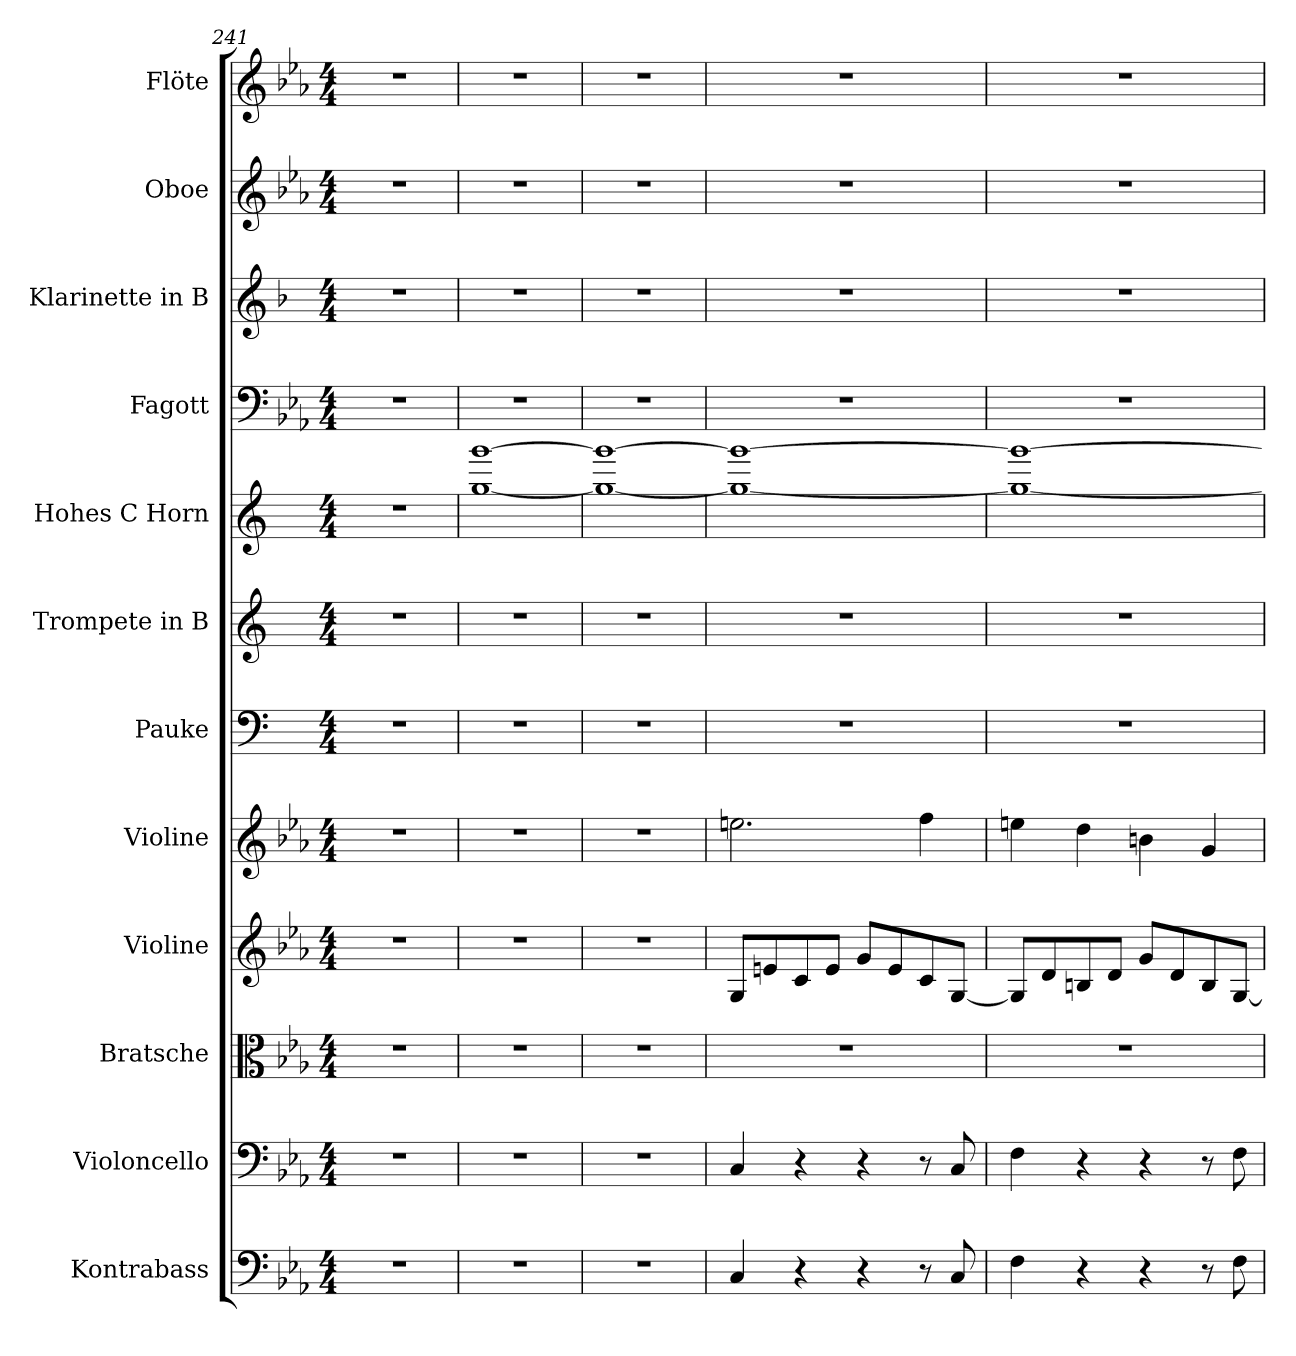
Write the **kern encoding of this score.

**kern	**kern	**kern	**kern	**kern	**kern	**kern	**kern	**kern	**kern	**kern	**kern
*part12	*part11	*part10	*part9	*part8	*part7	*part6	*part5	*part4	*part3	*part2	*part1
*staff12	*staff11	*staff10	*staff9	*staff8	*staff7	*staff6	*staff5	*staff4	*staff3	*staff2	*staff1
*I"Kontrabass	*I"Violoncello	*I"Bratsche	*I"Violine	*I"Violine	*I"Pauke	*I"Trompete in B	*I"Hohes C Horn	*I"Fagott	*I"Klarinette in B	*I"Oboe	*I"Flöte
*I'Kb.	*I'Vc.	*I'Bra.	*I'Vl.	*I'Vl.	*I'Pk.	*	*I'H. C Hn.	*I'Fgt.	*	*I'Ob.	*I'Fl.
*clefF4	*clefF4	*clefC3	*clefG2	*clefG2	*clefF4	*clefG2	*clefG2	*clefF4	*clefG2	*clefG2	*clefG2
*ITrd7c12	*	*	*	*	*	*ITrd1c2	*ITrd7c12	*	*ITrd1c2	*	*
*k[b-e-a-]	*k[b-e-a-]	*k[b-e-a-]	*k[b-e-a-]	*k[b-e-a-]	*k[]	*k[b-e-]	*k[]	*k[b-e-a-]	*k[b-e-a-]	*k[b-e-a-]	*k[b-e-a-]
*M4/4	*M4/4	*M4/4	*M4/4	*M4/4	*M4/4	*M4/4	*M4/4	*M4/4	*M4/4	*M4/4	*M4/4
=241	=241	=241	=241	=241	=241	=241	=241	=241	=241	=241	=241
1r	1r	1r	1r	1r	1r	1r	1r	1r	1r	1r	1r
=242	=242	=242	=242	=242	=242	=242	=242	=242	=242	=242	=242
1r	1r	1r	1r	1r	1r	1r	[1g [1gg	1r	1r	1r	1r
=243	=243	=243	=243	=243	=243	=243	=243	=243	=243	=243	=243
1r	1r	1r	1r	1r	1r	1r	1g_ 1gg_	1r	1r	1r	1r
=244	=244	=244	=244	=244	=244	=244	=244	=244	=244	=244	=244
4CC/	4C/	1r	8G/L	2.een\	1r	1r	1g_ 1gg_	1r	1r	1r	1r
.	.	.	8en/	.	.	.	.	.	.	.	.
4r	4r	.	8c/	.	.	.	.	.	.	.	.
.	.	.	8e/J	.	.	.	.	.	.	.	.
4r	4r	.	8g/L	.	.	.	.	.	.	.	.
.	.	.	8e/	.	.	.	.	.	.	.	.
8r	8r	.	8c/	4ff\	.	.	.	.	.	.	.
8CC/	8C/	.	[8G/J	.	.	.	.	.	.	.	.
!!LO:PB:g=z
=245	=245	=245	=245	=245	=245	=245	=245	=245	=245	=245	=245
4FF\	4F\	1r	8G/L]	4een\	1r	1r	1g_ 1gg_	1r	1r	1r	1r
.	.	.	8d/	.	.	.	.	.	.	.	.
4r	4r	.	8Bn/	4dd\	.	.	.	.	.	.	.
.	.	.	8d/J	.	.	.	.	.	.	.	.
4r	4r	.	8g/L	4bn\	.	.	.	.	.	.	.
.	.	.	8d/	.	.	.	.	.	.	.	.
8r	8r	.	8B/	4g/	.	.	.	.	.	.	.
8FF\	8F\	.	[8G/J	.	.	.	.	.	.	.	.
=	=	=	=	=	=	=	=	=	=	=	=
*-	*-	*-	*-	*-	*-	*-	*-	*-	*-	*-	*-
